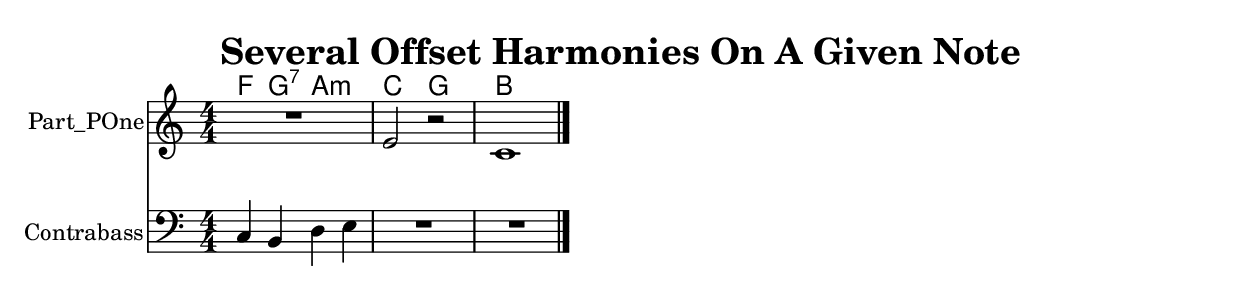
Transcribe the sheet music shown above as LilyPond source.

\version "2.24.4"

\header {
  workCreditTypeTitle = "Several Offset Harmonies On A Given Note"
  encodingDate        = "2023-02-08"
  software            = "MuseScore 3.6.2"
  title               = "Several Offset Harmonies On A Given Note"
}

\paper {
  % horizontal-shift = 0.0\mm
  % indent = 0.0\mm
  % short-indent = 0.0\mm
  
  % markup-system-spacing-padding = 0.0\mm
  % between-system-space = 0.0\mm
  % page-top-space = 0.0\mm
  
  % page-count = -1
  % system-count = -1
  
  % oddHeaderMarkup = ""
  % evenHeaderMarkup = ""
  % oddFooterMarkup = ""
  % evenFooterMarkup = ""
}

\layout {
  \context { \Score
    autoBeaming = ##f % to display tuplets brackets
  }
  \context { \Voice
  }
}

Part_POne_HARMONIES_Staff_HARMONIES_VoiceEleven = \chordmode {
  \language "nederlands"
  
  \clef "treble"
  \key c \major
  \numericTimeSignature \time 4/4
  f4:5.3 g:7 a2:m c2:5.3 g:5.3  | % 3
  \barNumberCheck #3
  b1:5.3
  \bar "|."
   | % 1
  \barNumberCheck #4
}

Part_POne_Staff_One_Voice_One = \absolute {
  \language "nederlands"
  
  \clef "treble"
  \key c \major
  \numericTimeSignature \time 4/4
  R1 \stemUp e'2 r  | % 3
  \barNumberCheck #3
  c'1
  \bar "|."
   | % 1
  \barNumberCheck #4
}

Part_PTwo_Staff_One_Voice_One = \absolute {
  \language "nederlands"
  
  \clef "bass"
  \key c \major
  \numericTimeSignature \time 4/4
  \transposition c'
  \stemUp c4 b, \stemDown d e R1  | % 3
  \barNumberCheck #3
  R1
  \bar "|."
   | % 4
  \barNumberCheck #4
}

\book {

  \score {
    <<
      
      
      
      <<
      
        \new PianoStaff
        \with {
          instrumentName = "Part_POne"
        }
        
        <<
        
          \context ChordNames = "Part_POne_HARMONIES_Staff_HARMONIES_VoiceEleven"
          \Part_POne_HARMONIES_Staff_HARMONIES_VoiceEleven
          
          \new Staff  = "Part_POne_Staff_One"
          \with {
          }
          <<
            \context Voice = "Part_POne_Staff_One_Voice_One" <<
              \Part_POne_Staff_One_Voice_One
            >>
          >>
          
        >>
        
        \new Staff  = "Part_PTwo_Staff_One"
        \with {
          instrumentName = "Contrabass"
          shortInstrumentName = "Cb."
        }
        <<
          \context Voice = "Part_PTwo_Staff_One_Voice_One" <<
            \Part_PTwo_Staff_One_Voice_One
          >>
        >>
      
      
      >>
    
    >>
    
    \layout {
      \context { \Score
        autoBeaming = ##f % to display tuplets brackets
      }
      \context { \Voice
      }
    }
    
    \midi {
      \tempo 16 = 360
    }
  }
  
}
